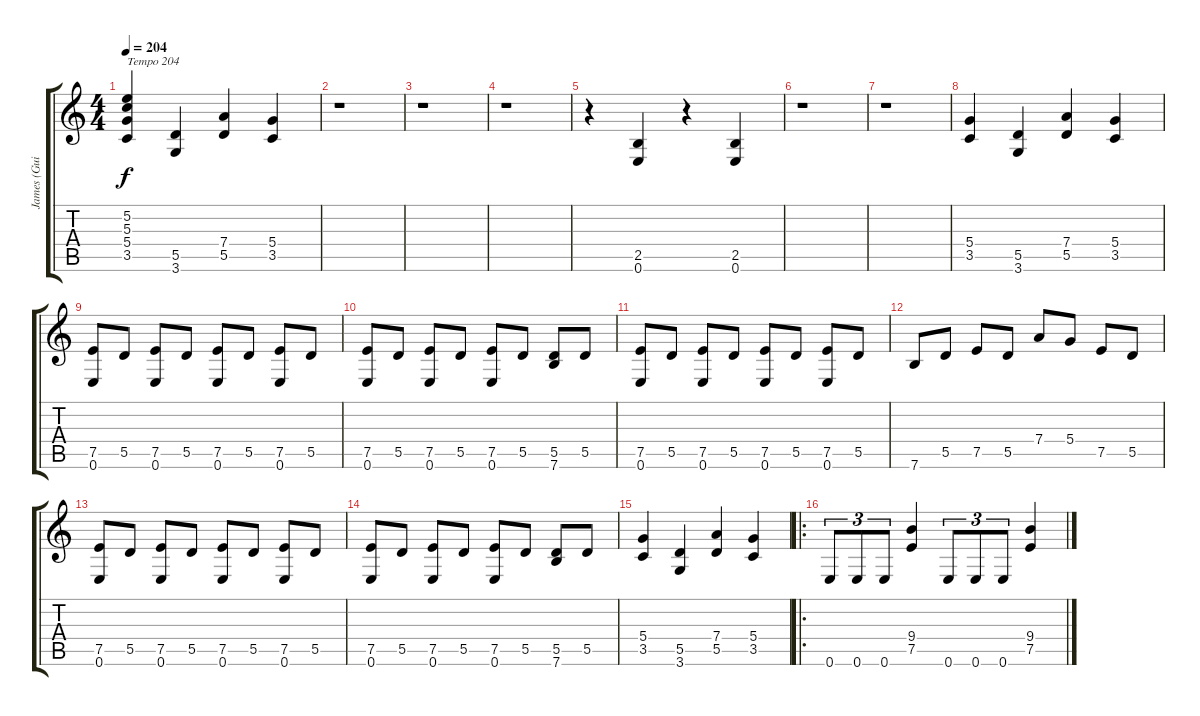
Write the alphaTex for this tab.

\track ("James (Guitar 1)" "James (Gui") {instrument distortionguitar}
\staff {score tabs}
\tuning (E4 B3 G3 D3 A2 E2) {hide}
\ts (4 4)
\tempo 204
\clef g2
\ks c
(5.2 5.3 5.4 3.5).4{txt "Tempo 204" dy f instrument distortionguitar} (5.5 3.6).4 (7.4 5.5).4 (5.4 3.5).4 |
r.1 |
r.1 |
r.1 |
r.4 (2.5 0.6).4 r.4 (2.5 0.6).4 |
r.1 |
r.1 |
(5.4 3.5).4 (5.5 3.6).4 (7.4 5.5).4 (5.4 3.5).4 |
(7.5 0.6).8 5.5.8 (7.5 0.6).8 5.5.8 (7.5 0.6).8 5.5.8 (7.5 0.6).8 5.5.8 |
(7.5 0.6).8 5.5.8 (7.5 0.6).8 5.5.8 (7.5 0.6).8 5.5.8 (5.5 7.6).8 5.5.8 |
(7.5 0.6).8 5.5.8 (7.5 0.6).8 5.5.8 (7.5 0.6).8 5.5.8 (7.5 0.6).8 5.5.8 |
7.6.8 5.5.8 7.5.8 5.5.8 7.4.8 5.4.8 7.5.8 5.5.8 |
(7.5 0.6).8 5.5.8 (7.5 0.6).8 5.5.8 (7.5 0.6).8 5.5.8 (7.5 0.6).8 5.5.8 |
(7.5 0.6).8 5.5.8 (7.5 0.6).8 5.5.8 (7.5 0.6).8 5.5.8 (5.5 7.6).8 5.5.8 |
(5.4 3.5).4 (5.5 3.6).4 (7.4 5.5).4 (5.4 3.5).4 |
\ro
0.6.8{tu (3 2)} 0.6.8{tu (3 2)} 0.6.8{tu (3 2)} (9.4 7.5).4 0.6.8{tu (3 2)} 0.6.8{tu (3 2)} 0.6.8{tu (3 2)} (9.4 7.5).4
